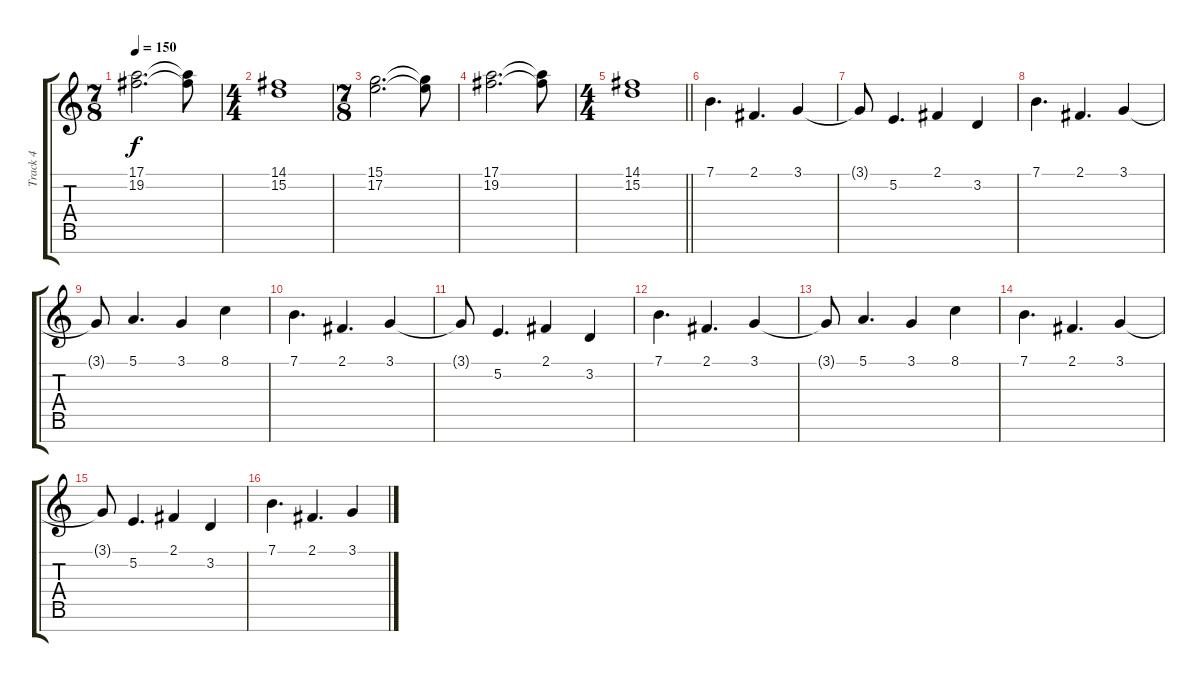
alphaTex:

\track ("Track 4" "Track 4") {instrument lead2sawtooth}
\staff {score tabs}
\tuning (E4 B3 G3 D3 A2 E2 B1) {hide}
\ts (7 8)
\tempo 150
\clef g2
\ks c
(17.1 19.2).2{d dy f} (17.1{t} 19.2{t}).8 |
\ts (4 4)
(14.1 15.2).1 |
\ts (7 8)
(15.1 17.2).2{d volume 10 instrument pad2warm} (15.1{t} 17.2{t}).8 |
(17.1 19.2).2{d} (17.1{t} 19.2{t}).8 |
\ts (4 4)
\barLineRight lightlight
(14.1 15.2).1 |
\section ("" "")
7.1.4{d volume 13 instrument lead2sawtooth} 2.1.4{d} 3.1.4 |
3.1{t}.8 5.2.4{d} 2.1.4 3.2.4 |
7.1.4{d volume 13 instrument lead2sawtooth} 2.1.4{d} 3.1.4 |
3.1{t}.8 5.1.4{d} 3.1.4 8.1.4 |
7.1.4{d volume 13 instrument lead2sawtooth} 2.1.4{d} 3.1.4 |
3.1{t}.8 5.2.4{d} 2.1.4 3.2.4 |
7.1.4{d volume 13 instrument lead2sawtooth} 2.1.4{d} 3.1.4 |
3.1{t}.8 5.1.4{d} 3.1.4 8.1.4 |
7.1.4{d volume 13 instrument lead2sawtooth} 2.1.4{d} 3.1.4 |
3.1{t}.8 5.2.4{d} 2.1.4 3.2.4 |
7.1.4{d volume 13 instrument lead2sawtooth} 2.1.4{d} 3.1.4
